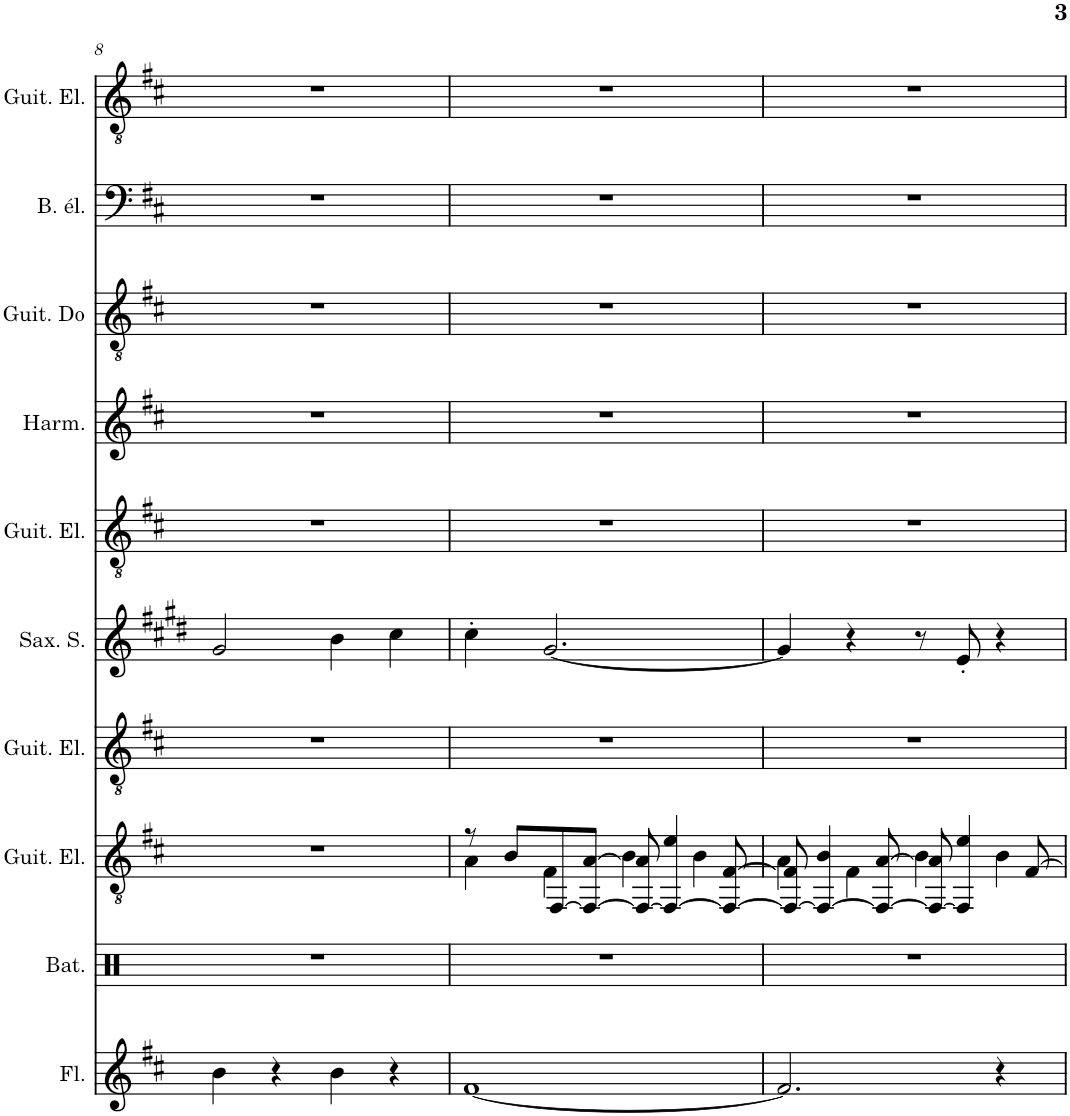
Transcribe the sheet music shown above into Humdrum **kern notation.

**kern	**kern	**kern	**kern	**kern	**kern	**kern	**kern	**kern	**kern
*part10	*part9	*part8	*part7	*part6	*part5	*part4	*part3	*part2	*part1
*staff10	*staff9	*staff8	*staff7	*staff6	*staff5	*staff4	*staff3	*staff2	*staff1
*I"Flûte	*I"Batterie, Drums	*I"Guitare électrique, EftGtArp	*I"Guitare électrique, Gtr Over	*I"Saxophone Soprano	*I"Guitare électrique, EGtRythL	*I"Harmonica, Chant	*I"Guitare Contra, Gtr Mute	*I"Basse électrique à 5 cordes, Basse	*I"Guitare électrique, EGtRythR
*I'Fl.	*I'Bat.	*I'Guit. El.	*I'Guit. El.	*I'Sax. S.	*I'Guit. El.	*I'Harm.	*	*I'B. él.	*I'Guit. El.
!!LO:PB:g=z
*clefG2	*clefX	*clefGv2	*clefGv2	*clefG2	*clefGv2	*clefG2	*clefGv2	*clefF4	*clefGv2
*	*	*	*	*Trd1c2	*	*	*	*Trd7c12	*
*k[f#c#]	*k[]	*k[f#c#]	*k[f#c#]	*k[f#c#g#d#]	*k[f#c#]	*k[f#c#]	*k[f#c#]	*k[f#c#]	*k[f#c#]
*M4/4	*M4/4	*M4/4	*M4/4	*M4/4	*M4/4	*M4/4	*M4/4	*M4/4	*M4/4
=8	=8	=8	=8	=8	=8	=8	=8	=8	=8
4b\	1r	1r	1r	2g#/	1r	1r	1r	1r	1r
4r	.	.	.	.	.	.	.	.	.
4b\	.	.	.	4b\	.	.	.	.	.
4r	.	.	.	4cc#\	.	.	.	.	.
=9	=9	=9	=9	=9	=9	=9	=9	=9	=9
*	*	*^	*	*	*	*	*	*	*
[1f#	1r	8r	4A\	1r	4cc#'\	1r	1r	1r	1r	1r
.	.	8B/L	.	.	.	.	.	.	.	.
.	.	[8FF#/	4F#\	.	[2.g#/	.	.	.	.	.
.	.	8FF#/_ [8A/J	.	.	.	.	.	.	.	.
.	.	8FF#/_ 8A/]	4B\	.	.	.	.	.	.	.
.	.	4FF#/_ 4e/	.	.	.	.	.	.	.	.
.	.	.	4B\	.	.	.	.	.	.	.
.	.	8FF#/_ [8F#/	.	.	.	.	.	.	.	.
=10	=10	=10	=10	=10	=10	=10	=10	=10	=10	=10
2.f#/]	1r	8FF#/_ 8F#/]	4A\	1r	4g#/]	1r	1r	1r	1r	1r
.	.	4FF#/_ 4B/	.	.	.	.	.	.	.	.
.	.	.	4F#\	.	4r	.	.	.	.	.
.	.	8FF#/_ [8A/	.	.	.	.	.	.	.	.
.	.	8FF#/_ 8A/]	4B\	.	8r	.	.	.	.	.
.	.	4FF#/] 4e/	.	.	8e'/	.	.	.	.	.
4r	.	.	4B\	.	4r	.	.	.	.	.
.	.	[8F#/	.	.	.	.	.	.	.	.
*	*	*v	*v	*	*	*	*	*	*	*
=	=	=	=	=	=	=	=	=	=
*-	*-	*-	*-	*-	*-	*-	*-	*-	*-
